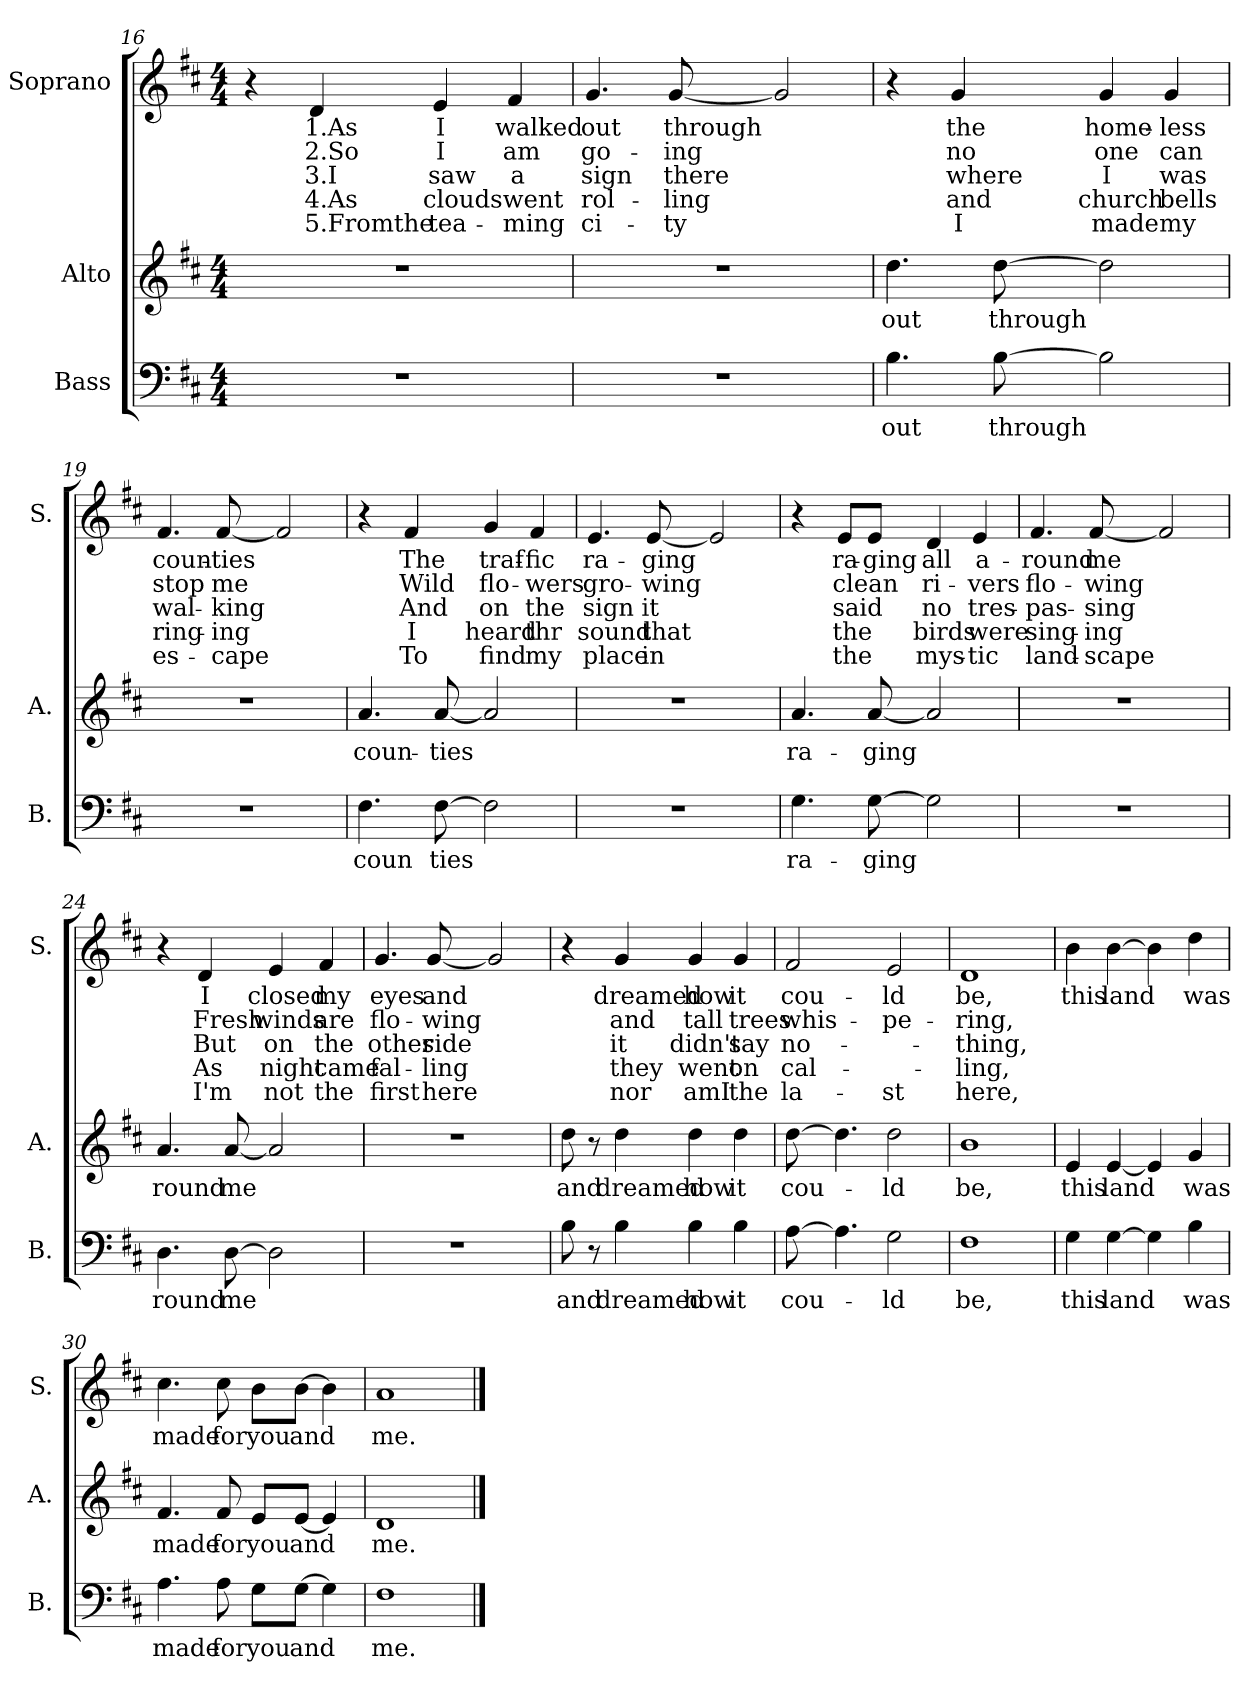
**kern	**text	**kern	**text	**kern	**text	**text	**text	**text	**text
*part3	*part3	*part2	*part2	*part1	*part1	*part1	*part1	*part1	*part1
*staff3	*staff3	*staff2	*staff2	*staff1	*staff1	*staff1	*staff1	*staff1	*staff1
*I"Bass	*	*I"Alto	*	*I"Soprano	*	*	*	*	*
*I'B.	*	*I'A.	*	*I'S.	*	*	*	*	*
*clefF4	*	*clefG2	*	*clefG2	*	*	*	*	*
*k[f#c#]	*	*k[f#c#]	*	*k[f#c#]	*	*	*	*	*
*M4/4	*	*M4/4	*	*M4/4	*	*	*	*	*
=16	=16	=16	=16	=16	=16	=16	=16	=16	=16
1r	.	1r	.	4r	.	.	.	.	.
!	!	!	!	!	!LO:LY:b	!LO:LY:b	!LO:LY:b	!LO:LY:b	!LO:LY:b
.	.	.	.	4d/	1.As	2.So	3.I	4.As	5.Fromthe
!	!	!	!	!	!LO:LY:b	!LO:LY:b	!LO:LY:b	!LO:LY:b	!LO:LY:b
.	.	.	.	4e/	I	I	saw	clouds	tea-
!	!	!	!	!	!LO:LY:b	!LO:LY:b	!LO:LY:b	!LO:LY:b	!LO:LY:b
.	.	.	.	4f#/	walked	am	a	went	-ming
=17	=17	=17	=17	=17	=17	=17	=17	=17	=17
!	!	!	!	!	!LO:LY:b	!LO:LY:b	!LO:LY:b	!LO:LY:b	!LO:LY:b
1r	.	1r	.	4.g/	out	go-	sign	rol-	ci-
!	!	!	!	!	!LO:LY:b	!LO:LY:b	!LO:LY:b	!LO:LY:b	!LO:LY:b
.	.	.	.	[8g/	through	-ing	there	-ling	-ty
.	.	.	.	2g/]	.	.	.	.	.
!!LO:PB:g=z
=18	=18	=18	=18	=18	=18	=18	=18	=18	=18
!	!LO:LY:b	!	!LO:LY:b	!	!	!	!	!	!
4.B\	out	4.dd\	out	4r	.	.	.	.	.
!	!	!	!	!	!LO:LY:b	!LO:LY:b	!LO:LY:b	!LO:LY:b	!LO:LY:b
.	.	.	.	4g/	the	no	where	and	I
!	!LO:LY:b	!	!LO:LY:b	!	!	!	!	!	!
[8B\	through	[8dd\	through	.	.	.	.	.	.
!	!	!	!	!	!LO:LY:b	!LO:LY:b	!LO:LY:b	!LO:LY:b	!LO:LY:b
2B\]	.	2dd\]	.	4g/	home-	one	I	church	made
!	!	!	!	!	!LO:LY:b	!LO:LY:b	!LO:LY:b	!LO:LY:b	!LO:LY:b
.	.	.	.	4g/	-less	can	was	bells	my
=19	=19	=19	=19	=19	=19	=19	=19	=19	=19
!	!	!	!	!	!LO:LY:b	!LO:LY:b	!LO:LY:b	!LO:LY:b	!LO:LY:b
1r	.	1r	.	4.f#/	coun-	stop	wal-	ring-	es-
!	!	!	!	!	!LO:LY:b	!LO:LY:b	!LO:LY:b	!LO:LY:b	!LO:LY:b
.	.	.	.	[8f#/	-ties	me	-king	-ing	-cape
.	.	.	.	2f#/]	.	.	.	.	.
=20	=20	=20	=20	=20	=20	=20	=20	=20	=20
!	!LO:LY:b	!	!LO:LY:b	!	!	!	!	!	!
4.F#\	coun	4.a/	coun-	4r	.	.	.	.	.
!	!	!	!	!	!LO:LY:b	!LO:LY:b	!LO:LY:b	!LO:LY:b	!LO:LY:b
.	.	.	.	4f#/	The	Wild	And	I	To
!	!LO:LY:b	!	!LO:LY:b	!	!	!	!	!	!
[8F#\	ties	[8a/	-ties	.	.	.	.	.	.
!	!	!	!	!	!LO:LY:b	!LO:LY:b	!LO:LY:b	!LO:LY:b	!LO:LY:b
2F#\]	.	2a/]	.	4g/	traf-	flo-	on	heard	find
!	!	!	!	!	!LO:LY:b	!LO:LY:b	!LO:LY:b	!LO:LY:b	!LO:LY:b
.	.	.	.	4f#/	-fic	-wers	the	thr	my
=21	=21	=21	=21	=21	=21	=21	=21	=21	=21
!	!	!	!	!	!LO:LY:b	!LO:LY:b	!LO:LY:b	!LO:LY:b	!LO:LY:b
1r	.	1r	.	4.e/	ra-	gro-	sign	sound	place
!	!	!	!	!	!LO:LY:b	!LO:LY:b	!LO:LY:b	!LO:LY:b	!LO:LY:b
.	.	.	.	[8e/	-ging	-wing	it	that	in
.	.	.	.	2e/]	.	.	.	.	.
=22	=22	=22	=22	=22	=22	=22	=22	=22	=22
!	!LO:LY:b	!	!LO:LY:b	!	!	!	!	!	!
4.G\	ra-	4.a/	ra-	4r	.	.	.	.	.
!	!	!	!	!	!LO:LY:b	!LO:LY:b	!LO:LY:b	!LO:LY:b	!LO:LY:b
.	.	.	.	8e/L	ra-	clean	said	the	the
!	!LO:LY:b	!	!LO:LY:b	!	!LO:LY:b	!	!	!	!
[8G\	-ging	[8a/	-ging	8e/J	-ging	.	.	.	.
!	!	!	!	!	!LO:LY:b	!LO:LY:b	!LO:LY:b	!LO:LY:b	!LO:LY:b
2G\]	.	2a/]	.	4d/	all	ri-	no	birds	mys-
!	!	!	!	!	!LO:LY:b	!LO:LY:b	!LO:LY:b	!LO:LY:b	!LO:LY:b
.	.	.	.	4e/	a-	-vers	tres-	were	-tic
=23	=23	=23	=23	=23	=23	=23	=23	=23	=23
!	!	!	!	!	!LO:LY:b	!LO:LY:b	!LO:LY:b	!LO:LY:b	!LO:LY:b
1r	.	1r	.	4.f#/	-round	flo-	-pas-	sing-	land-
!	!	!	!	!	!LO:LY:b	!LO:LY:b	!LO:LY:b	!LO:LY:b	!LO:LY:b
.	.	.	.	[8f#/	me	-wing	-sing	-ing	-scape
.	.	.	.	2f#/]	.	.	.	.	.
!!LO:LB:g=z
=24	=24	=24	=24	=24	=24	=24	=24	=24	=24
!	!LO:LY:b	!	!LO:LY:b	!	!	!	!	!	!
4.D\	-round	4.a/	-round	4r	.	.	.	.	.
!	!	!	!	!	!LO:LY:b	!LO:LY:b	!LO:LY:b	!LO:LY:b	!LO:LY:b
.	.	.	.	4d/	I	Fresh	But	As	I'm
!	!LO:LY:b	!	!LO:LY:b	!	!	!	!	!	!
[8D\	me	[8a/	me	.	.	.	.	.	.
!	!	!	!	!	!LO:LY:b	!LO:LY:b	!LO:LY:b	!LO:LY:b	!LO:LY:b
2D\]	.	2a/]	.	4e/	closed	winds	on	night	not
!	!	!	!	!	!LO:LY:b	!LO:LY:b	!LO:LY:b	!LO:LY:b	!LO:LY:b
.	.	.	.	4f#/	my	are	the	came	the
=25	=25	=25	=25	=25	=25	=25	=25	=25	=25
!	!	!	!	!	!LO:LY:b	!LO:LY:b	!LO:LY:b	!LO:LY:b	!LO:LY:b
1r	.	1r	.	4.g/	eyes	flo-	other	fal-	first
!	!	!	!	!	!LO:LY:b	!LO:LY:b	!LO:LY:b	!LO:LY:b	!LO:LY:b
.	.	.	.	[8g/	and	-wing	side	-ling	here
.	.	.	.	2g/]	.	.	.	.	.
=26	=26	=26	=26	=26	=26	=26	=26	=26	=26
!	!LO:LY:b	!	!LO:LY:b	!	!	!	!	!	!
8B\	and	8dd\	and	4r	.	.	.	.	.
8r	.	8r	.	.	.	.	.	.	.
!	!LO:LY:b	!	!LO:LY:b	!	!LO:LY:b	!LO:LY:b	!LO:LY:b	!LO:LY:b	!LO:LY:b
4B\	dreamed	4dd\	dreamed	4g/	dreamed	and	it	they	nor
!	!LO:LY:b	!	!LO:LY:b	!	!LO:LY:b	!LO:LY:b	!LO:LY:b	!LO:LY:b	!LO:LY:b
4B\	how	4dd\	how	4g/	how	tall	didn't	went	amI
!	!LO:LY:b	!	!LO:LY:b	!	!LO:LY:b	!LO:LY:b	!LO:LY:b	!LO:LY:b	!LO:LY:b
4B\	it	4dd\	it	4g/	it	trees	say	on	the
=27	=27	=27	=27	=27	=27	=27	=27	=27	=27
!	!LO:LY:b	!	!LO:LY:b	!	!LO:LY:b	!LO:LY:b	!LO:LY:b	!LO:LY:b	!LO:LY:b
[8A\	cou-	[8dd\	cou-	2f#/	cou-	whis-	no-	cal-	la-
4.A\]	.	4.dd\]	.	.	.	.	.	.	.
!	!LO:LY:b	!	!LO:LY:b	!	!LO:LY:b	!LO:LY:b	!	!	!LO:LY:b
2G\	-ld	2dd\	-ld	2e/	-ld	-pe-	.	.	st
=28	=28	=28	=28	=28	=28	=28	=28	=28	=28
!	!LO:LY:b	!	!LO:LY:b	!	!LO:LY:b	!LO:LY:b	!LO:LY:b	!LO:LY:b	!LO:LY:b
1F#	be,	1b	be,	1d	be,	-ring,	-thing,	-ling,	here,
=29	=29	=29	=29	=29	=29	=29	=29	=29	=29
!	!LO:LY:b	!	!LO:LY:b	!	!LO:LY:b	!	!	!	!
4G\	this	4e/	this	4b\	this	.	.	.	.
!	!LO:LY:b	!	!LO:LY:b	!	!LO:LY:b	!	!	!	!
[4G\	land	[4e/	land	[4b\	land	.	.	.	.
4G\]	.	4e/]	.	4b\]	.	.	.	.	.
!	!LO:LY:b	!	!LO:LY:b	!	!LO:LY:b	!	!	!	!
4B\	was	4g/	was	4dd\	was	.	.	.	.
!!LO:LB:g=z
=30	=30	=30	=30	=30	=30	=30	=30	=30	=30
!	!LO:LY:b	!	!LO:LY:b	!	!LO:LY:b	!	!	!	!
4.A\	made	4.f#/	made	4.cc#\	made	.	.	.	.
!	!LO:LY:b	!	!LO:LY:b	!	!LO:LY:b	!	!	!	!
8A\	for	8f#/	for	8cc#\	for	.	.	.	.
!	!LO:LY:b	!	!LO:LY:b	!	!LO:LY:b	!	!	!	!
8G\L	you	8e/L	you	8b\L	you	.	.	.	.
!	!LO:LY:b	!	!LO:LY:b	!	!LO:LY:b	!	!	!	!
[8G\J	and	[8e/J	and	[8b\J	and	.	.	.	.
4G\]	.	4e/]	.	4b\]	.	.	.	.	.
=31	=31	=31	=31	=31	=31	=31	=31	=31	=31
!	!LO:LY:b	!	!LO:LY:b	!	!LO:LY:b	!	!	!	!
1F#	me.	1d	me.	1a	me.	.	.	.	.
==	==	==	==	==	==	==	==	==	==
*-	*-	*-	*-	*-	*-	*-	*-	*-	*-
